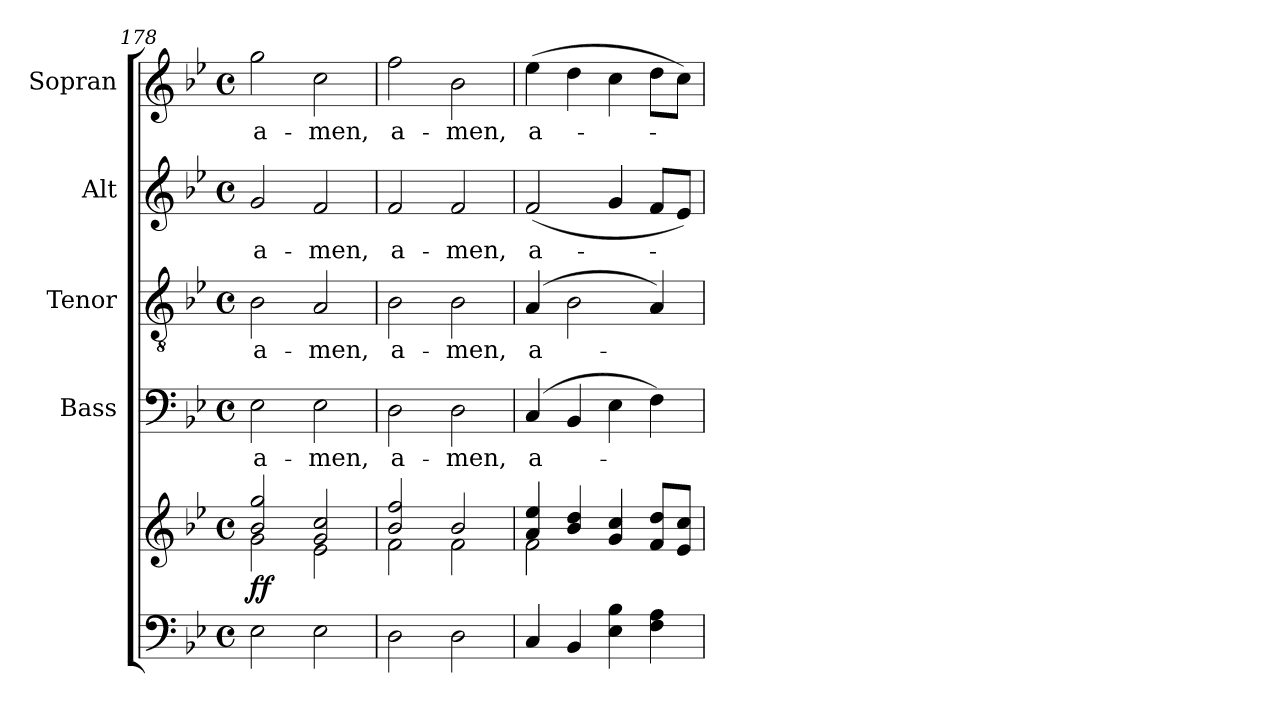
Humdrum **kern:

**kern	**kern	**dynam	**kern	**text	**kern	**text	**kern	**text	**kern	**text
*part5	*part5	*part5	*part4	*part4	*part3	*part3	*part2	*part2	*part1	*part1
*staff6	*staff5	*staff5/6	*staff4	*staff4	*staff3	*staff3	*staff2	*staff2	*staff1	*staff1
*	*	*	*I"Bass	*	*I"Tenor	*	*I"Alt	*	*I"Sopran	*
*	*	*	*I'B.	*	*I'T.	*	*I'A.	*	*I'S.	*
*clefF4	*clefG2	*	*clefF4	*	*clefGv2	*	*clefG2	*	*clefG2	*
*k[b-e-]	*k[b-e-]	*	*k[b-e-]	*	*k[b-e-]	*	*k[b-e-]	*	*k[b-e-]	*
*B-:	*B-:	*	*B-:	*	*B-:	*	*B-:	*	*B-:	*
*M4/4	*M4/4	*	*M4/4	*	*M4/4	*	*M4/4	*	*M4/4	*
*met(c)	*met(c)	*	*met(c)	*	*met(c)	*	*met(c)	*	*met(c)	*
=178	=178	=178	=178	=178	=178	=178	=178	=178	=178	=178
*	*^	*	*	*	*	*	*	*	*	*
!	!	!	!LO:DY:b	!	!LO:LY:b	!	!LO:LY:b	!	!LO:LY:b	!	!LO:LY:b
2E-\	2b-/ 2gg/	2g\	ff	2E-\	a-	2B-\	a-	2g/	a-	2gg\	a-
!	!	!	!	!	!LO:LY:b	!	!LO:LY:b	!	!LO:LY:b	!	!LO:LY:b
2E-\	2g/ 2cc/	2e-\	.	2E-\	-men,	2A/	-men,	2f/	-men,	2cc\	-men,
=179	=179	=179	=179	=179	=179	=179	=179	=179	=179	=179	=179
!	!	!	!	!	!LO:LY:b	!	!LO:LY:b	!	!LO:LY:b	!	!LO:LY:b
2D\	2b-/ 2ff/	2f\	.	2D\	a-	2B-\	a-	2f/	a-	2ff\	a-
!	!	!	!	!	!LO:LY:b	!	!LO:LY:b	!	!LO:LY:b	!	!LO:LY:b
2D\	2b-/	2f\	.	2D\	-men,	2B-\	-men,	2f/	-men,	2b-\	-men,
=180	=180	=180	=180	=180	=180	=180	=180	=180	=180	=180	=180
!	!	!	!	!	!LO:LY:b	!	!LO:LY:b	!	!LO:LY:b	!	!LO:LY:b
4C/	4a/ 4ee-/	2f\	.	(4C/	a-	(4A/	a-	(<2f/	a-	(>4ee-\	a-
4BB-/	4b-/ 4dd/	.	.	4BB-/	.	2B-\	.	.	.	4dd\	.
4E-\ 4B-\	4g/ 4cc/	2ryy	.	4E-\	.	.	.	4g/	.	4cc\	.
4F\ 4A\	8f/ 8dd/L	.	.	4F\)	.	4A/)	.	8f/L	.	8dd\L	.
.	8e-/ 8cc/J	.	.	.	.	.	.	8e-/J)	.	8cc\J)	.
*	*v	*v	*	*	*	*	*	*	*	*	*
=	=	=	=	=	=	=	=	=	=	=
*-	*-	*-	*-	*-	*-	*-	*-	*-	*-	*-
